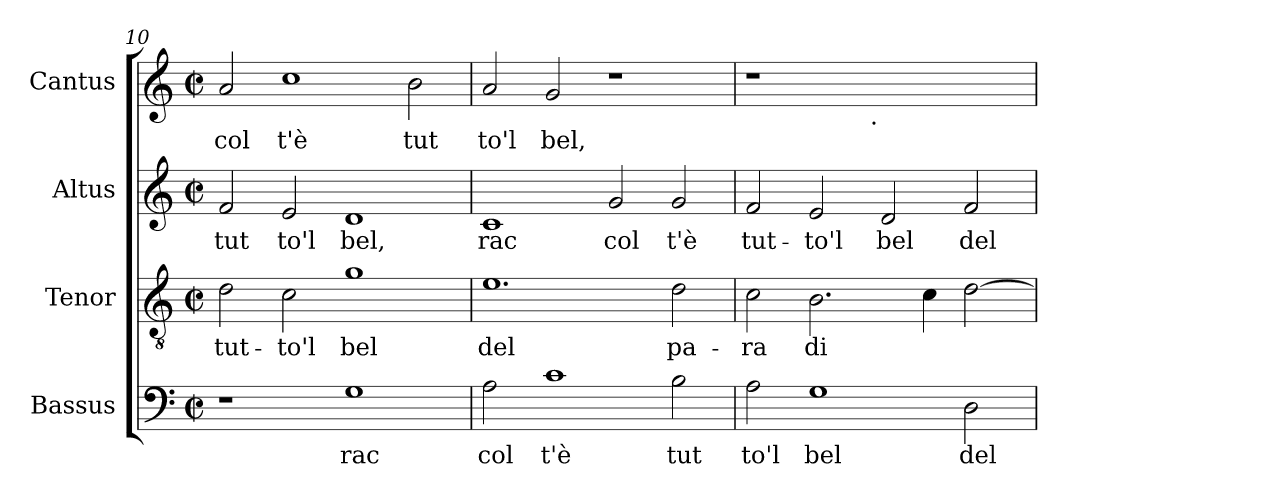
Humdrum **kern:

**kern	**text	**kern	**text	**kern	**text	**kern	**text
*part4	*part4	*part3	*part3	*part2	*part2	*part1	*part1
*staff4	*staff4	*staff3	*staff3	*staff2	*staff2	*staff1	*staff1
*I"Bassus	*	*I"Tenor	*	*I"Altus	*	*I"Cantus	*
*clefF4	*	*clefGv2	*	*clefG2	*	*clefG2	*
*k[]	*	*k[]	*	*k[]	*	*k[]	*
*C:	*	*C:	*	*C:	*	*C:	*
*M2/2	*	*M2/2	*	*M2/2	*	*M2/2	*
*met(c|)	*	*met(c|)	*	*met(c|)	*	*met(c|)	*
=10	=10	=10	=10	=10	=10	=10	=10
!	!	!	!LO:LY:b:cj	!	!LO:LY:b:cj	!	!LO:LY:b:cj
1r	.	2d\	tut-	2f/	tut	2a/	col
!	!	!	!LO:LY:b:cj	!	!LO:LY:b:cj	!	!LO:LY:b:cj
.	.	2c\	-to'l	2e/	to'l	1cc	t'è
!	!LO:LY:b:cj	!	!LO:LY:b:cj	!	!LO:LY:b:cj	!	!
1G	rac	1g	bel	1d	bel,	.	.
!	!	!	!	!	!	!	!LO:LY:b:cj
.	.	.	.	.	.	2b\	tut
=11	=11	=11	=11	=11	=11	=11	=11
!	!LO:LY:b:cj	!	!LO:LY:b:cj	!	!LO:LY:b:cj	!	!LO:LY:b:cj
2A\	col	1.e	del	1c	rac	2a/	to'l
!	!LO:LY:b:cj	!	!	!	!	!	!LO:LY:b:cj
1c	t'è	.	.	.	.	2g/	bel,
!	!	!	!	!	!LO:LY:b:cj	!	!
.	.	.	.	2g/	col	1r	.
!	!LO:LY:b:cj	!	!LO:LY:b:cj	!	!LO:LY:b:cj	!	!
2B\	tut	2d\	pa-	2g/	t'è	.	.
!!LO:PB:g=z
=12	=12	=12	=12	=12	=12	=12	=12
!	!LO:LY:b:cj	!	!LO:LY:b:cj	!	!LO:LY:b:cj	!	!
*	*	*	*	*	*	*^	*
2A\	to'l	2c\	-ra	2f/	tut-	1r	2ryy	.
!	!LO:LY:b:cj	!	!LO:LY:b:cj	!	!LO:LY:b:cj	!	!	!
1G	bel	2.B\	di	2e/	-to'l	.	4...ryy	.
!	!	!	!	!	!	!	!LO:TX:b:t=.	!
.	.	.	.	.	.	.	1ryy	.
!	!	!	!	!	!LO:LY:b:cj	!	!	!
.	.	.	.	2d/	bel	1ryy	.	.
!	!	!	!LO:LY:b:cj	!	!	!	!	!
.	.	4c\	.	.	.	.	.	.
!	!LO:LY:b:cj	!	!LO:LY:b:cj	!	!LO:LY:b:cj	!	!	!
2D\	del	[>2d\	.	2f/	del	.	.	.
.	.	.	.	.	.	.	32ryy	.
*	*	*	*	*	*	*v	*v	*
=	=	=	=	=	=	=	=
*-	*-	*-	*-	*-	*-	*-	*-
